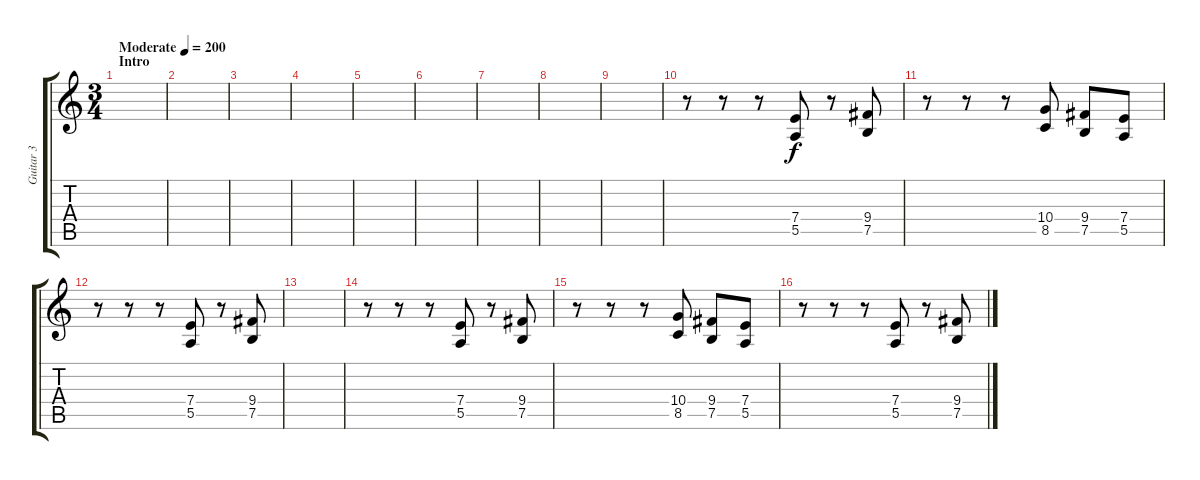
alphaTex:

\track ("Guitar 3" "Guitar 3") {instrument distortionguitar}
\staff {score tabs}
\tuning (B3 Gb3 D3 A2 E2 B1) {hide}
\ts (3 4)
\section ("" "Intro")
\tempo (200 "Moderate")
\clef g2
\ks c
|
|
|
|
|
|
|
|
|
r.8 r.8 r.8 (7.4 5.5).8 r.8 (9.4 7.5).8 |
r.8 r.8 r.8 (10.4 8.5).8 (9.4 7.5).8 (7.4 5.5).8 |
r.8 r.8 r.8 (7.4 5.5).8 r.8 (9.4 7.5).8 |
|
r.8 r.8 r.8 (7.4 5.5).8 r.8 (9.4 7.5).8 |
r.8 r.8 r.8 (10.4 8.5).8 (9.4 7.5).8 (7.4 5.5).8 |
r.8 r.8 r.8 (7.4 5.5).8 r.8 (9.4 7.5).8
